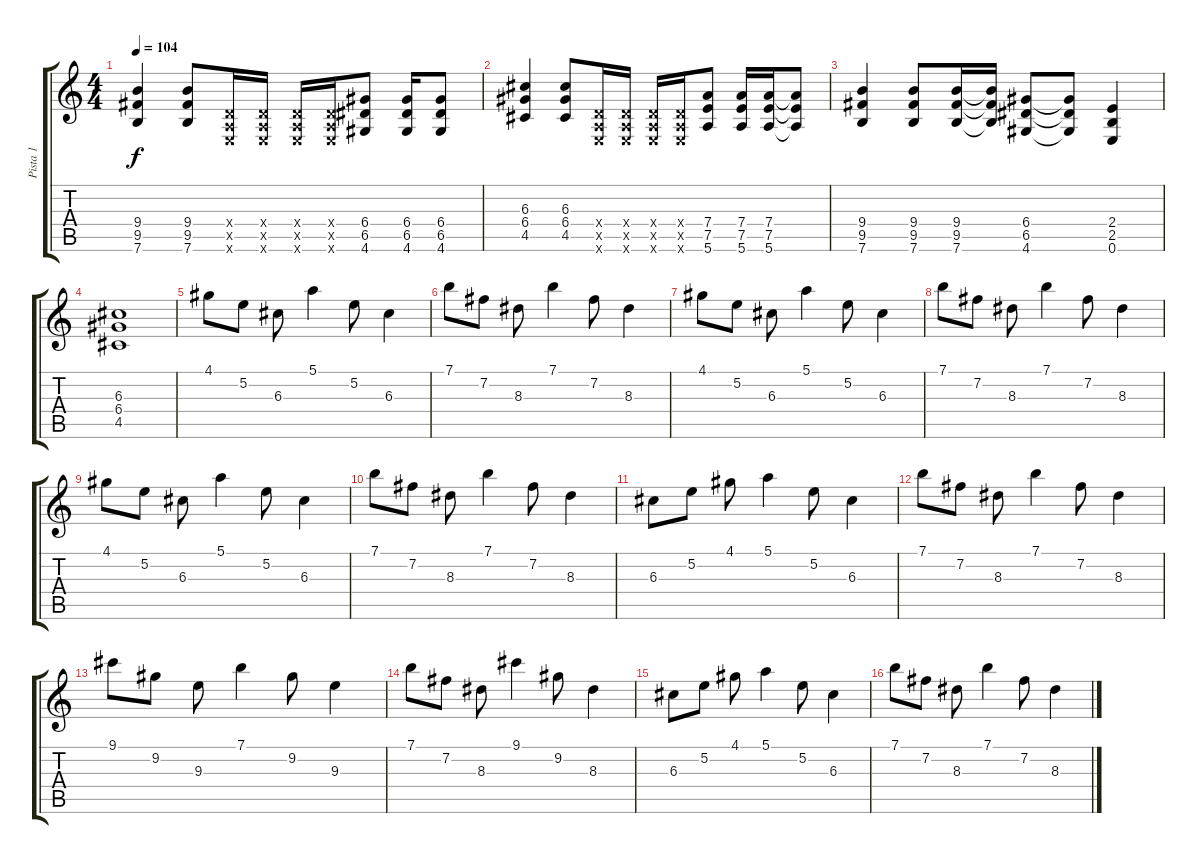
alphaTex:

\track ("Pista 1" "Pista 1") {instrument distortionguitar}
\staff {score tabs}
\tuning (E4 B3 G3 D3 A2 E2) {hide}
\ts (4 4)
\tempo 104
\clef g2
\ks c
(9.4 9.5 7.6).4{dy f} (9.4 9.5 7.6).8 (0.4{x} 0.5{x} 0.6{x}).16 (0.4{x} 0.5{x} 0.6{x}).16 (0.4{x} 0.5{x} 0.6{x}).16 (0.4{x} 0.5{x} 0.6{x}).16 (6.4 6.5 4.6).8 (6.4 6.5 4.6).16 (6.4 6.5 4.6).8 |
(6.3 6.4 4.5).4 (6.3 6.4 4.5).8 (0.4{x} 0.5{x} 0.6{x}).16 (0.4{x} 0.5{x} 0.6{x}).16 (0.4{x} 0.5{x} 0.6{x}).16 (0.4{x} 0.5{x} 0.6{x}).16 (7.4 7.5 5.6).8 (7.4 7.5 5.6).16 (7.4 7.5 5.6).16 (7.4{t} 7.5{t} 5.6{t}).8 |
(9.4 9.5 7.6).4 (9.4 9.5 7.6).8 (9.4 9.5 7.6).16 (9.4{t} 9.5{t} 7.6{t}).16 (6.4 6.5 4.6).8 (6.4{t} 6.5{t} 4.6{t}).8 (2.4 2.5 0.6).4 |
(6.3 6.4 4.5).1 |
4.1.8{volume 10 instrument distortionguitar} 5.2.8 6.3.8 5.1.4 5.2.8 6.3.4 |
7.1.8 7.2.8 8.3.8 7.1.4 7.2.8 8.3.4 |
4.1.8{volume 10 instrument distortionguitar} 5.2.8 6.3.8 5.1.4 5.2.8 6.3.4 |
7.1.8 7.2.8 8.3.8 7.1.4 7.2.8 8.3.4 |
4.1.8{volume 10 instrument distortionguitar} 5.2.8 6.3.8 5.1.4 5.2.8 6.3.4 |
7.1.8 7.2.8 8.3.8 7.1.4 7.2.8 8.3.4 |
6.3.8{volume 10 instrument distortionguitar} 5.2.8 4.1.8 5.1.4 5.2.8 6.3.4 |
7.1.8 7.2.8 8.3.8 7.1.4 7.2.8 8.3.4 |
9.1.8{volume 10 instrument distortionguitar} 9.2.8 9.3.8 7.1.4 9.2.8 9.3.4 |
7.1.8 7.2.8 8.3.8 9.1.4 9.2.8 8.3.4 |
6.3.8 5.2.8 4.1.8 5.1.4 5.2.8 6.3.4 |
7.1.8 7.2.8 8.3.8 7.1.4 7.2.8 8.3.4
